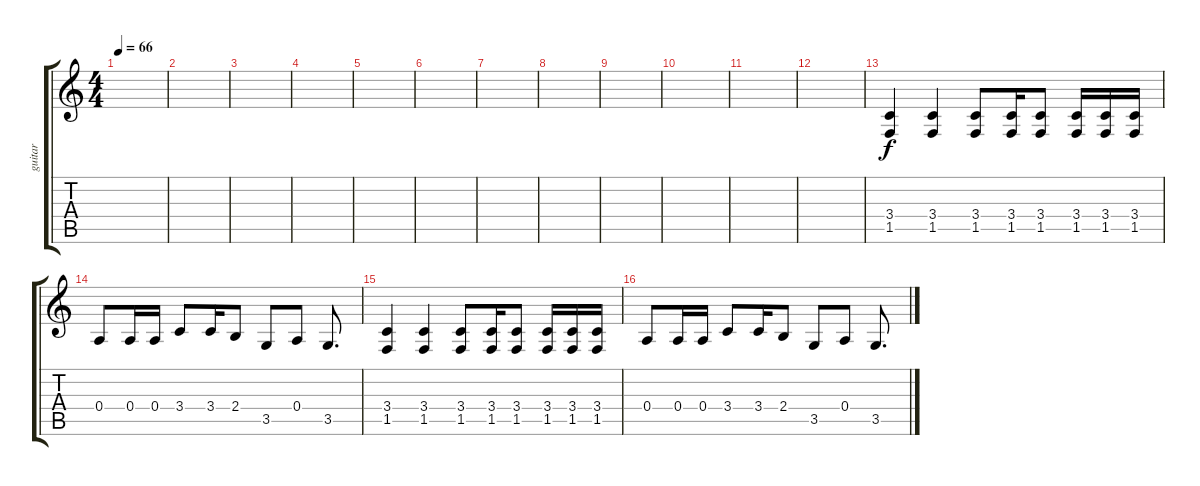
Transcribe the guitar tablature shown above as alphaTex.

\track ("guitar" "guitar") {instrument distortionguitar}
\staff {score tabs}
\tuning (B3 Gb3 D3 A2 E2 B1) {hide}
\ts (4 4)
\tempo 66
\clef g2
\ks c
|
|
|
|
|
|
|
|
|
|
|
|
(3.4 1.5).4 (3.4 1.5).4 (3.4 1.5).8 (3.4 1.5).16 (3.4 1.5).8 (3.4 1.5).16 (3.4 1.5).16 (3.4 1.5).16 |
0.4.8 0.4.16 0.4.16 3.4.8 3.4.16 2.4.8 3.5.8 0.4.8 3.5.8{d} |
(3.4 1.5).4 (3.4 1.5).4 (3.4 1.5).8 (3.4 1.5).16 (3.4 1.5).8 (3.4 1.5).16 (3.4 1.5).16 (3.4 1.5).16 |
0.4.8 0.4.16 0.4.16 3.4.8 3.4.16 2.4.8 3.5.8 0.4.8 3.5.8{d}
